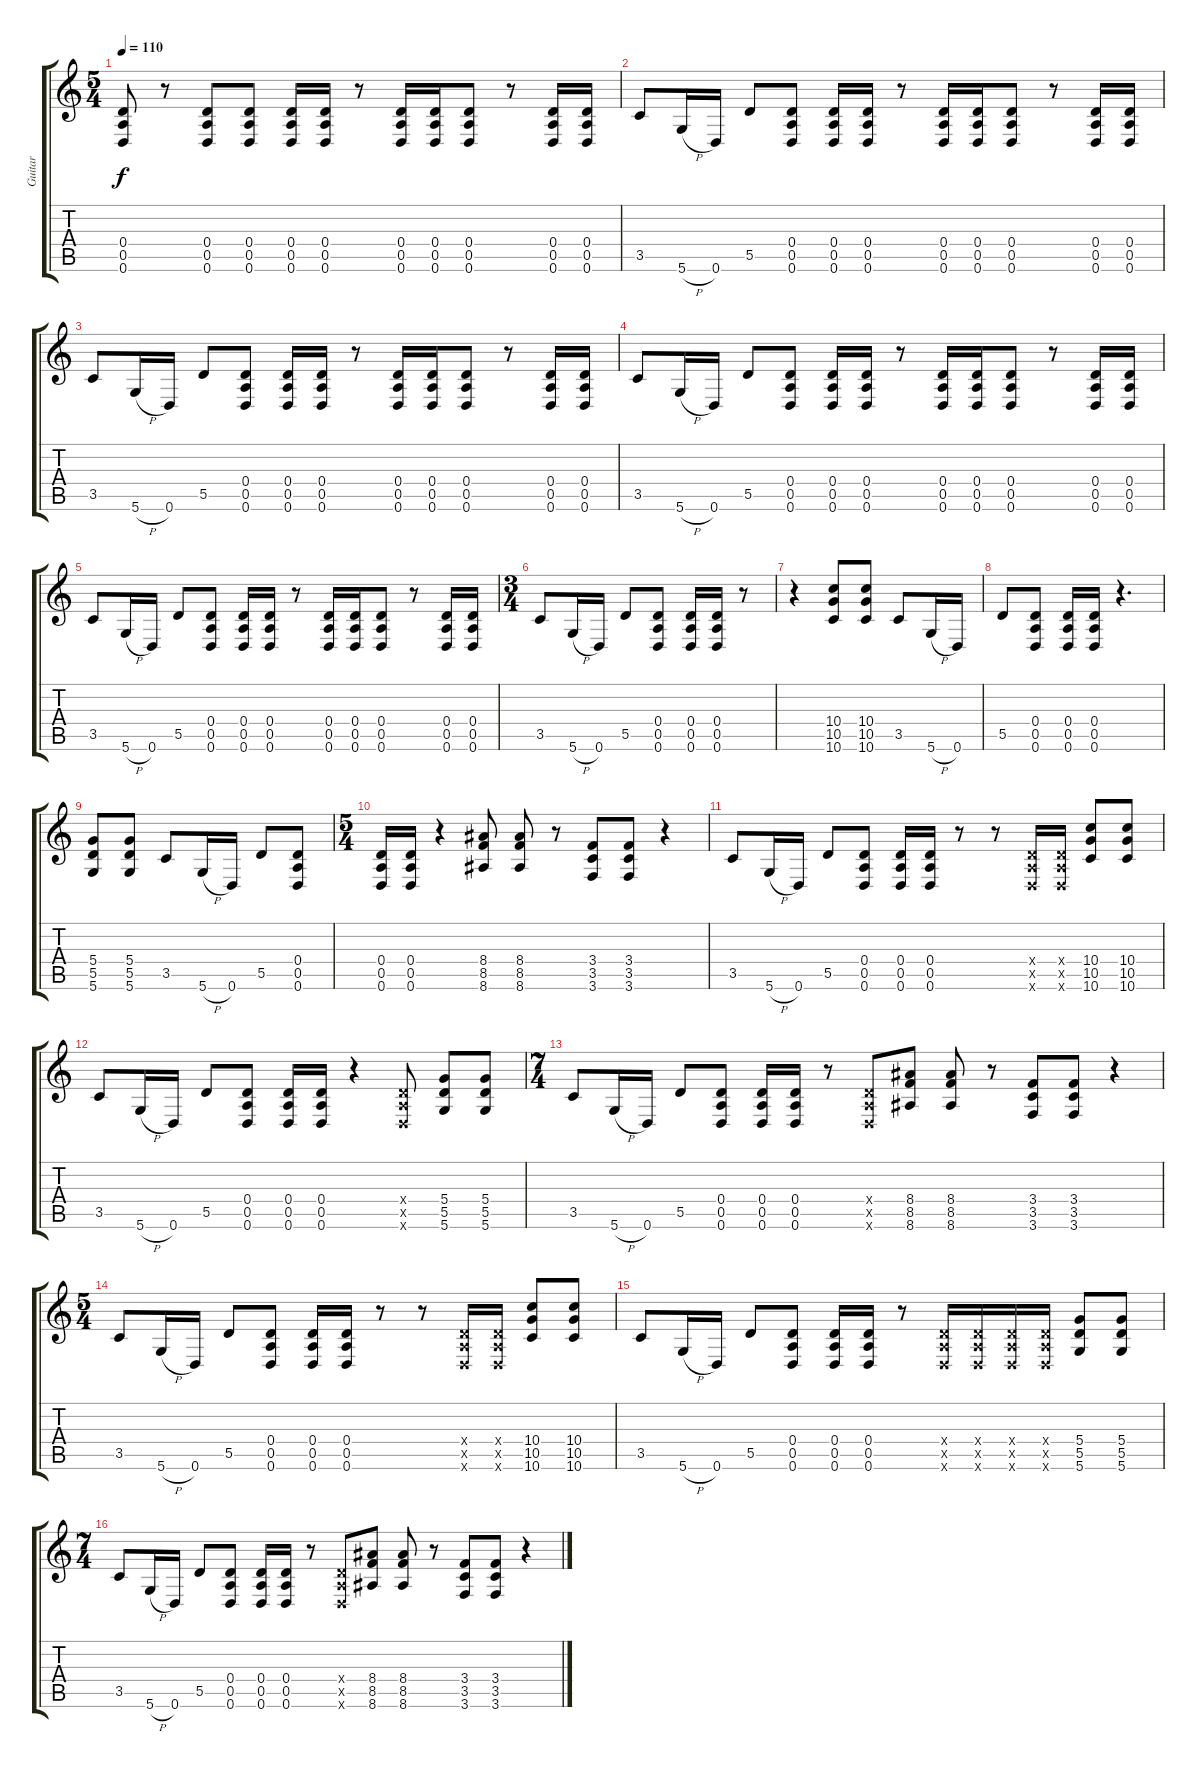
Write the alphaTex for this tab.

\track ("Guitar" "Guitar") {instrument overdrivenguitar}
\staff {score tabs}
\tuning (E4 B3 G3 D3 A2 D2) {hide}
\ts (5 4)
\tempo 110
\clef g2
\ks c
(0.4 0.5 0.6).8{dy f} r.8 (0.4 0.5 0.6).8 (0.4 0.5 0.6).8 (0.4 0.5 0.6).16 (0.4 0.5 0.6).16 r.8 (0.4 0.5 0.6).16 (0.4 0.5 0.6).16 (0.4 0.5 0.6).8 r.8 (0.4 0.5 0.6).16 (0.4 0.5 0.6).16 |
3.5.8{volume 13 instrument distortionguitar} 5.6{h}.16 0.6.16 5.5.8 (0.4 0.5 0.6).8 (0.4 0.5 0.6).16 (0.4 0.5 0.6).16 r.8 (0.4 0.5 0.6).16 (0.4 0.5 0.6).16 (0.4 0.5 0.6).8 r.8 (0.4 0.5 0.6).16 (0.4 0.5 0.6).16 |
3.5.8 5.6{h}.16 0.6.16 5.5.8 (0.4 0.5 0.6).8 (0.4 0.5 0.6).16 (0.4 0.5 0.6).16 r.8 (0.4 0.5 0.6).16 (0.4 0.5 0.6).16 (0.4 0.5 0.6).8 r.8 (0.4 0.5 0.6).16 (0.4 0.5 0.6).16 |
3.5.8 5.6{h}.16 0.6.16 5.5.8 (0.4 0.5 0.6).8 (0.4 0.5 0.6).16 (0.4 0.5 0.6).16 r.8 (0.4 0.5 0.6).16 (0.4 0.5 0.6).16 (0.4 0.5 0.6).8 r.8 (0.4 0.5 0.6).16 (0.4 0.5 0.6).16 |
3.5.8 5.6{h}.16 0.6.16 5.5.8 (0.4 0.5 0.6).8 (0.4 0.5 0.6).16 (0.4 0.5 0.6).16 r.8 (0.4 0.5 0.6).16 (0.4 0.5 0.6).16 (0.4 0.5 0.6).8 r.8 (0.4 0.5 0.6).16 (0.4 0.5 0.6).16 |
\ts (3 4)
3.5.8{volume 16 instrument distortionguitar} 5.6{h}.16 0.6.16 5.5.8 (0.4 0.5 0.6).8 (0.4 0.5 0.6).16 (0.4 0.5 0.6).16 r.8 |
r.4 (10.4 10.5 10.6).8 (10.4 10.5 10.6).8 3.5.8 5.6{h}.16 0.6.16 |
5.5.8 (0.4 0.5 0.6).8 (0.4 0.5 0.6).16 (0.4 0.5 0.6).16 r.4{d} |
(5.4 5.5 5.6).8 (5.4 5.5 5.6).8 3.5.8 5.6{h}.16 0.6.16 5.5.8 (0.4 0.5 0.6).8 |
\ts (5 4)
(0.4 0.5 0.6).16 (0.4 0.5 0.6).16 r.4 (8.4 8.5 8.6).8 (8.4 8.5 8.6).8 r.8 (3.4 3.5 3.6).8 (3.4 3.5 3.6).8 r.4 |
3.5.8{volume 16 instrument distortionguitar} 5.6{h}.16 0.6.16 5.5.8 (0.4 0.5 0.6).8 (0.4 0.5 0.6).16 (0.4 0.5 0.6).16 r.8 r.8 (0.4{x} 0.5{x} 0.6{x}).16 (0.4{x} 0.5{x} 0.6{x}).16 (10.4 10.5 10.6).8 (10.4 10.5 10.6).8 |
3.5.8 5.6{h}.16 0.6.16 5.5.8 (0.4 0.5 0.6).8 (0.4 0.5 0.6).16 (0.4 0.5 0.6).16 r.4 (0.4{x} 0.5{x} 0.6{x}).8 (5.4 5.5 5.6).8 (5.4 5.5 5.6).8 |
\ts (7 4)
3.5.8 5.6{h}.16 0.6.16 5.5.8 (0.4 0.5 0.6).8 (0.4 0.5 0.6).16 (0.4 0.5 0.6).16 r.8 (0.4{x} 0.5{x} 0.6{x}).8 (8.4 8.5 8.6).8 (8.4 8.5 8.6).8 r.8 (3.4 3.5 3.6).8 (3.4 3.5 3.6).8 r.4 |
\ts (5 4)
3.5.8{volume 16 instrument distortionguitar} 5.6{h}.16 0.6.16 5.5.8 (0.4 0.5 0.6).8 (0.4 0.5 0.6).16 (0.4 0.5 0.6).16 r.8 r.8 (0.4{x} 0.5{x} 0.6{x}).16 (0.4{x} 0.5{x} 0.6{x}).16 (10.4 10.5 10.6).8 (10.4 10.5 10.6).8 |
3.5.8 5.6{h}.16 0.6.16 5.5.8 (0.4 0.5 0.6).8 (0.4 0.5 0.6).16 (0.4 0.5 0.6).16 r.8 (0.4{x} 0.5{x} 0.6{x}).16 (0.4{x} 0.5{x} 0.6{x}).16 (0.4{x} 0.5{x} 0.6{x}).16 (0.4{x} 0.5{x} 0.6{x}).16 (5.4 5.5 5.6).8 (5.4 5.5 5.6).8 |
\ts (7 4)
3.5.8 5.6{h}.16 0.6.16 5.5.8 (0.4 0.5 0.6).8 (0.4 0.5 0.6).16 (0.4 0.5 0.6).16 r.8 (0.4{x} 0.5{x} 0.6{x}).8 (8.4 8.5 8.6).8 (8.4 8.5 8.6).8 r.8 (3.4 3.5 3.6).8 (3.4 3.5 3.6).8 r.4
